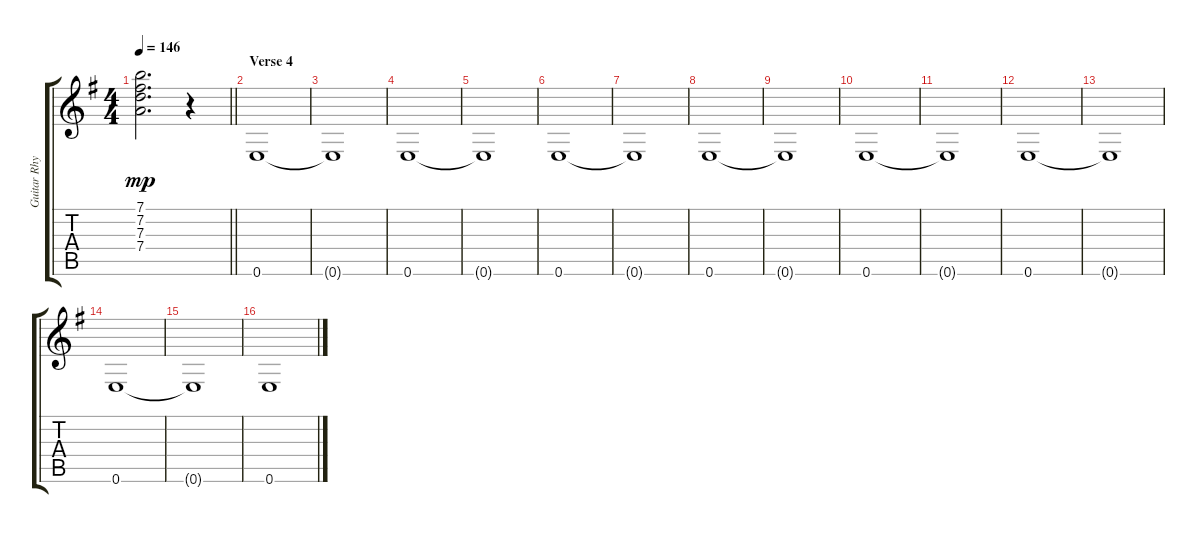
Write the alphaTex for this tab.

\track ("Guitar Rhythm 3" "Guitar Rhy") {instrument overdrivenguitar}
\staff {score tabs}
\tuning (E4 B3 G3 D3 A2 E2) {hide}
\ts (4 4)
\tempo 146
\clef g2
\barLineRight lightlight
\ks g
(7.1{t} 7.2{t} 7.3{t} 7.4{t}).2{d dy mp} r.4 |
\section ("" "Verse 4")
0.6.1 |
0.6{t}.1 |
0.6.1 |
0.6{t}.1 |
0.6.1 |
0.6{t}.1 |
0.6.1 |
0.6{t}.1 |
0.6.1 |
0.6{t}.1 |
0.6.1 |
0.6{t}.1 |
0.6.1 |
0.6{t}.1 |
0.6.1
